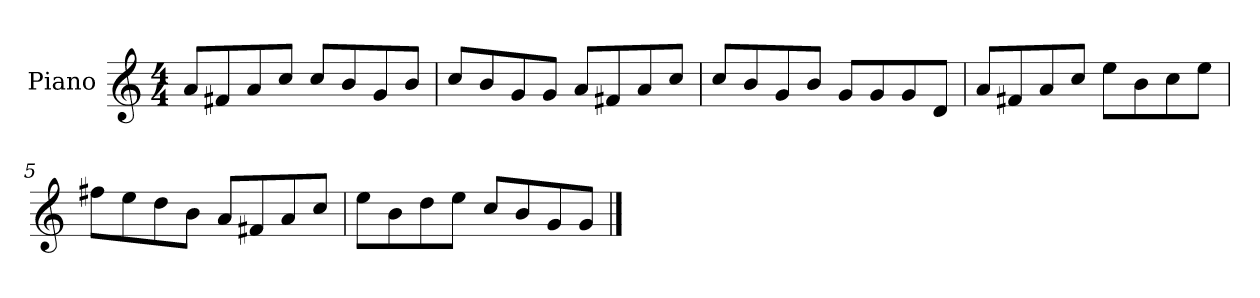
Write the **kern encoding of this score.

**kern
*part1
*staff1
*I"Piano
*I'P-no
*clefG2
*k[]
*M4/4
*MM90
=1
8a/L
8f#X/
8a/
8cc/J
8cc/L
8b/
8g/
8b/J
=2
8cc/L
8b/
8g/
8g/J
8a/L
8f#X/
8a/
8cc/J
=3
8cc/L
8b/
8g/
8b/J
8g/L
8g/
8g/
8d/J
=4
8a/L
8f#X/
8a/
8cc/J
8ee\L
8b\
8cc\
8ee\J
!!LO:LB:g=z
=5
8ff#X\L
8ee\
8dd\
8b\J
8a/L
8f#X/
8a/
8cc/J
=6
8ee\L
8b\
8dd\
8ee\J
8cc/L
8b/
8g/
8g/J
==
*-
